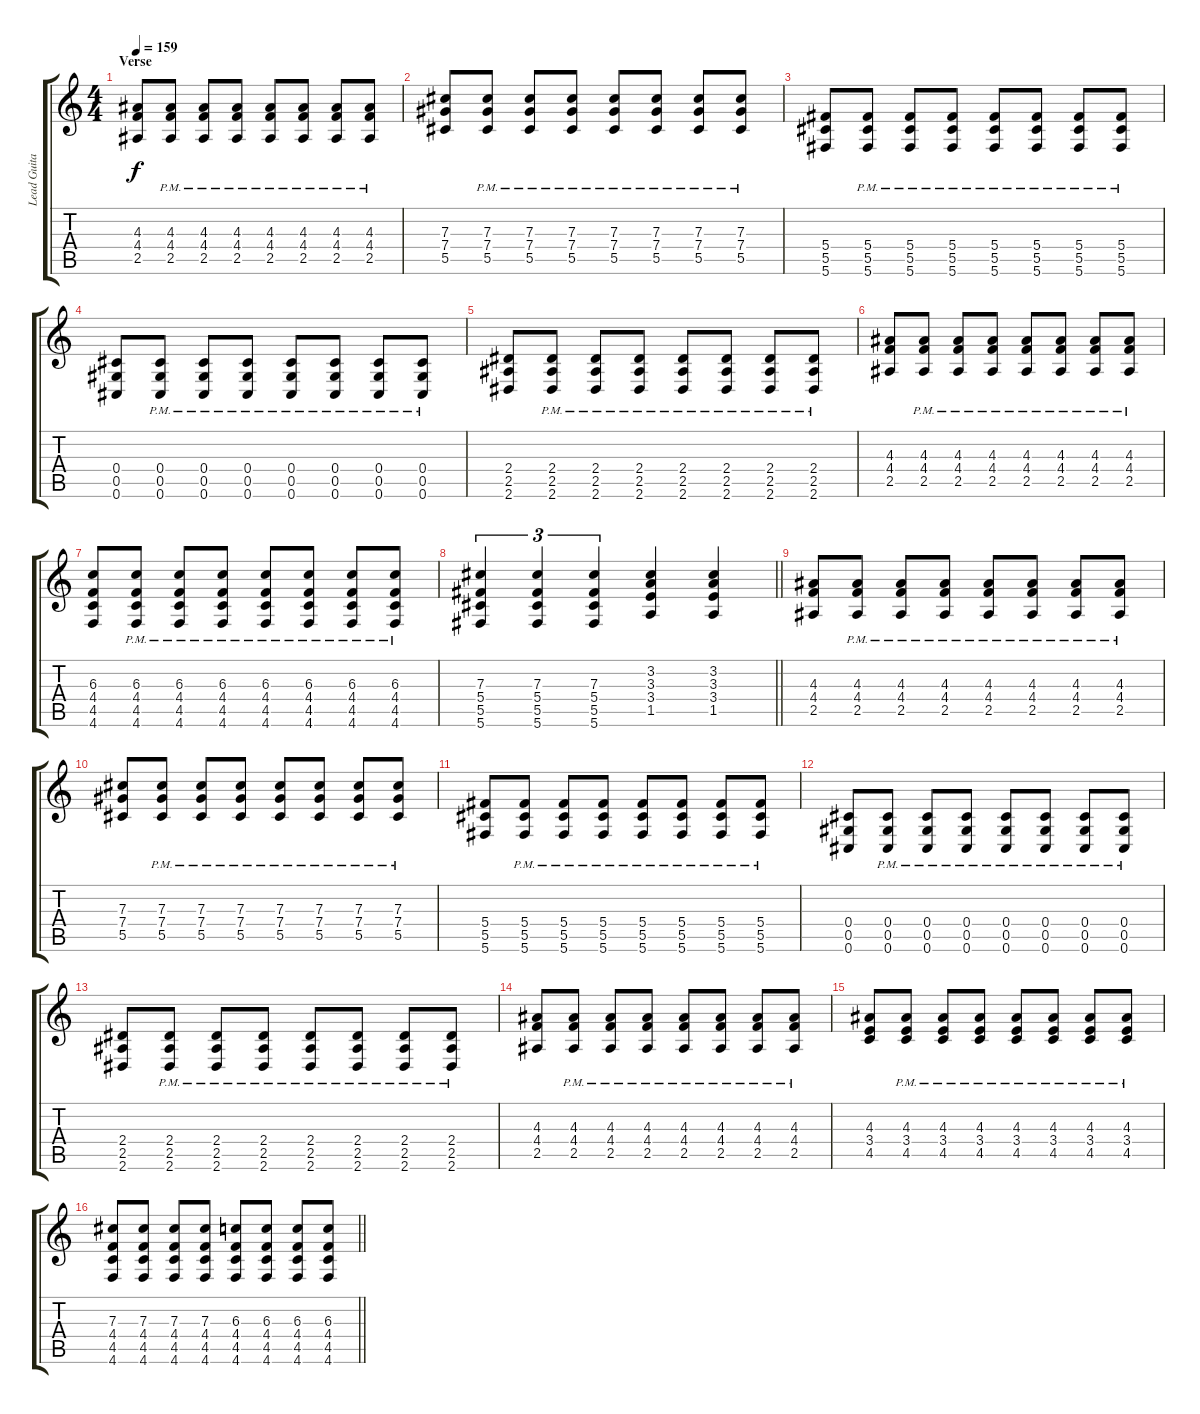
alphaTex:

\track ("Lead Guitar" "Lead Guita") {instrument distortionguitar}
\staff {score tabs}
\tuning (Eb4 Bb3 Gb3 Db3 Ab2 Db2) {hide}
\ts (4 4)
\section ("" "Verse")
\tempo 159
\clef g2
\ks c
(4.3 4.4 2.5).8{dy f} (4.3{pm} 4.4{pm} 2.5{pm}).8 (4.3{pm} 4.4{pm} 2.5{pm}).8 (4.3{pm} 4.4{pm} 2.5{pm}).8 (4.3{pm} 4.4{pm} 2.5{pm}).8 (4.3{pm} 4.4{pm} 2.5{pm}).8 (4.3{pm} 4.4{pm} 2.5{pm}).8 (4.3{pm} 4.4{pm} 2.5{pm}).8 |
(7.3 7.4 5.5).8 (7.3{pm} 7.4{pm} 5.5{pm}).8 (7.3{pm} 7.4{pm} 5.5{pm}).8 (7.3{pm} 7.4{pm} 5.5{pm}).8 (7.3{pm} 7.4{pm} 5.5{pm}).8 (7.3{pm} 7.4{pm} 5.5{pm}).8 (7.3{pm} 7.4{pm} 5.5{pm}).8 (7.3{pm} 7.4{pm} 5.5{pm}).8 |
(5.4 5.5 5.6).8 (5.4{pm} 5.5{pm} 5.6{pm}).8 (5.4{pm} 5.5{pm} 5.6{pm}).8 (5.4{pm} 5.5{pm} 5.6{pm}).8 (5.4{pm} 5.5{pm} 5.6{pm}).8 (5.4{pm} 5.5{pm} 5.6{pm}).8 (5.4{pm} 5.5{pm} 5.6{pm}).8 (5.4{pm} 5.5{pm} 5.6{pm}).8 |
(0.4 0.5 0.6).8 (0.4{pm} 0.5{pm} 0.6{pm}).8 (0.4{pm} 0.5{pm} 0.6{pm}).8 (0.4{pm} 0.5{pm} 0.6{pm}).8 (0.4{pm} 0.5{pm} 0.6{pm}).8 (0.4{pm} 0.5{pm} 0.6{pm}).8 (0.4{pm} 0.5{pm} 0.6{pm}).8 (0.4{pm} 0.5{pm} 0.6{pm}).8 |
(2.4 2.5 2.6).8 (2.4{pm} 2.5{pm} 2.6{pm}).8 (2.4{pm} 2.5{pm} 2.6{pm}).8 (2.4{pm} 2.5{pm} 2.6{pm}).8 (2.4{pm} 2.5{pm} 2.6{pm}).8 (2.4{pm} 2.5{pm} 2.6{pm}).8 (2.4{pm} 2.5{pm} 2.6{pm}).8 (2.4{pm} 2.5{pm} 2.6{pm}).8 |
(4.3 4.4 2.5).8 (4.3{pm} 4.4{pm} 2.5{pm}).8 (4.3{pm} 4.4{pm} 2.5{pm}).8 (4.3{pm} 4.4{pm} 2.5{pm}).8 (4.3{pm} 4.4{pm} 2.5{pm}).8 (4.3{pm} 4.4{pm} 2.5{pm}).8 (4.3{pm} 4.4{pm} 2.5{pm}).8 (4.3{pm} 4.4{pm} 2.5{pm}).8 |
(6.3 4.4 4.5 4.6).8 (6.3{pm} 4.4{pm} 4.5{pm} 4.6{pm}).8 (6.3{pm} 4.4{pm} 4.5{pm} 4.6{pm}).8 (6.3{pm} 4.4{pm} 4.5{pm} 4.6{pm}).8 (6.3{pm} 4.4{pm} 4.5{pm} 4.6{pm}).8 (6.3{pm} 4.4{pm} 4.5{pm} 4.6{pm}).8 (6.3{pm} 4.4{pm} 4.5{pm} 4.6{pm}).8 (6.3{pm} 4.4{pm} 4.5{pm} 4.6{pm}).8 |
\barLineRight lightlight
(7.3 5.4 5.5 5.6).4{tu (3 2)} (7.3 5.4 5.5 5.6).4{tu (3 2)} (7.3 5.4 5.5 5.6).4{tu (3 2)} (3.2 3.3 3.4 1.5).4 (3.2 3.3 3.4 1.5).4 |
(4.3 4.4 2.5).8 (4.3{pm} 4.4{pm} 2.5{pm}).8 (4.3{pm} 4.4{pm} 2.5{pm}).8 (4.3{pm} 4.4{pm} 2.5{pm}).8 (4.3{pm} 4.4{pm} 2.5{pm}).8 (4.3{pm} 4.4{pm} 2.5{pm}).8 (4.3{pm} 4.4{pm} 2.5{pm}).8 (4.3{pm} 4.4{pm} 2.5{pm}).8 |
(7.3 7.4 5.5).8 (7.3{pm} 7.4{pm} 5.5{pm}).8 (7.3{pm} 7.4{pm} 5.5{pm}).8 (7.3{pm} 7.4{pm} 5.5{pm}).8 (7.3{pm} 7.4{pm} 5.5{pm}).8 (7.3{pm} 7.4{pm} 5.5{pm}).8 (7.3{pm} 7.4{pm} 5.5{pm}).8 (7.3{pm} 7.4{pm} 5.5{pm}).8 |
(5.4 5.5 5.6).8 (5.4{pm} 5.5{pm} 5.6{pm}).8 (5.4{pm} 5.5{pm} 5.6{pm}).8 (5.4{pm} 5.5{pm} 5.6{pm}).8 (5.4{pm} 5.5{pm} 5.6{pm}).8 (5.4{pm} 5.5{pm} 5.6{pm}).8 (5.4{pm} 5.5{pm} 5.6{pm}).8 (5.4{pm} 5.5{pm} 5.6{pm}).8 |
(0.4 0.5 0.6).8 (0.4{pm} 0.5{pm} 0.6{pm}).8 (0.4{pm} 0.5{pm} 0.6{pm}).8 (0.4{pm} 0.5{pm} 0.6{pm}).8 (0.4{pm} 0.5{pm} 0.6{pm}).8 (0.4{pm} 0.5{pm} 0.6{pm}).8 (0.4{pm} 0.5{pm} 0.6{pm}).8 (0.4{pm} 0.5{pm} 0.6{pm}).8 |
(2.4 2.5 2.6).8 (2.4{pm} 2.5{pm} 2.6{pm}).8 (2.4{pm} 2.5{pm} 2.6{pm}).8 (2.4{pm} 2.5{pm} 2.6{pm}).8 (2.4{pm} 2.5{pm} 2.6{pm}).8 (2.4{pm} 2.5{pm} 2.6{pm}).8 (2.4{pm} 2.5{pm} 2.6{pm}).8 (2.4{pm} 2.5{pm} 2.6{pm}).8 |
(4.3 4.4 2.5).8 (4.3{pm} 4.4{pm} 2.5{pm}).8 (4.3{pm} 4.4{pm} 2.5{pm}).8 (4.3{pm} 4.4{pm} 2.5{pm}).8 (4.3{pm} 4.4{pm} 2.5{pm}).8 (4.3{pm} 4.4{pm} 2.5{pm}).8 (4.3{pm} 4.4{pm} 2.5{pm}).8 (4.3{pm} 4.4{pm} 2.5{pm}).8 |
(4.3 3.4 4.5).8 (4.3 3.4{pm} 4.5{pm}).8 (4.3 3.4{pm} 4.5{pm}).8 (4.3 3.4{pm} 4.5{pm}).8 (4.3 3.4{pm} 4.5{pm}).8 (4.3 3.4{pm} 4.5{pm}).8 (4.3 3.4{pm} 4.5{pm}).8 (4.3 3.4{pm} 4.5{pm}).8 |
\barLineRight lightlight
(7.3 4.4 4.5 4.6).8 (7.3 4.4 4.5 4.6).8 (7.3 4.4 4.5 4.6).8 (7.3 4.4 4.5 4.6).8 (6.3 4.4 4.5 4.6).8 (6.3 4.4 4.5 4.6).8 (6.3 4.4 4.5 4.6).8 (6.3 4.4 4.5 4.6).8
